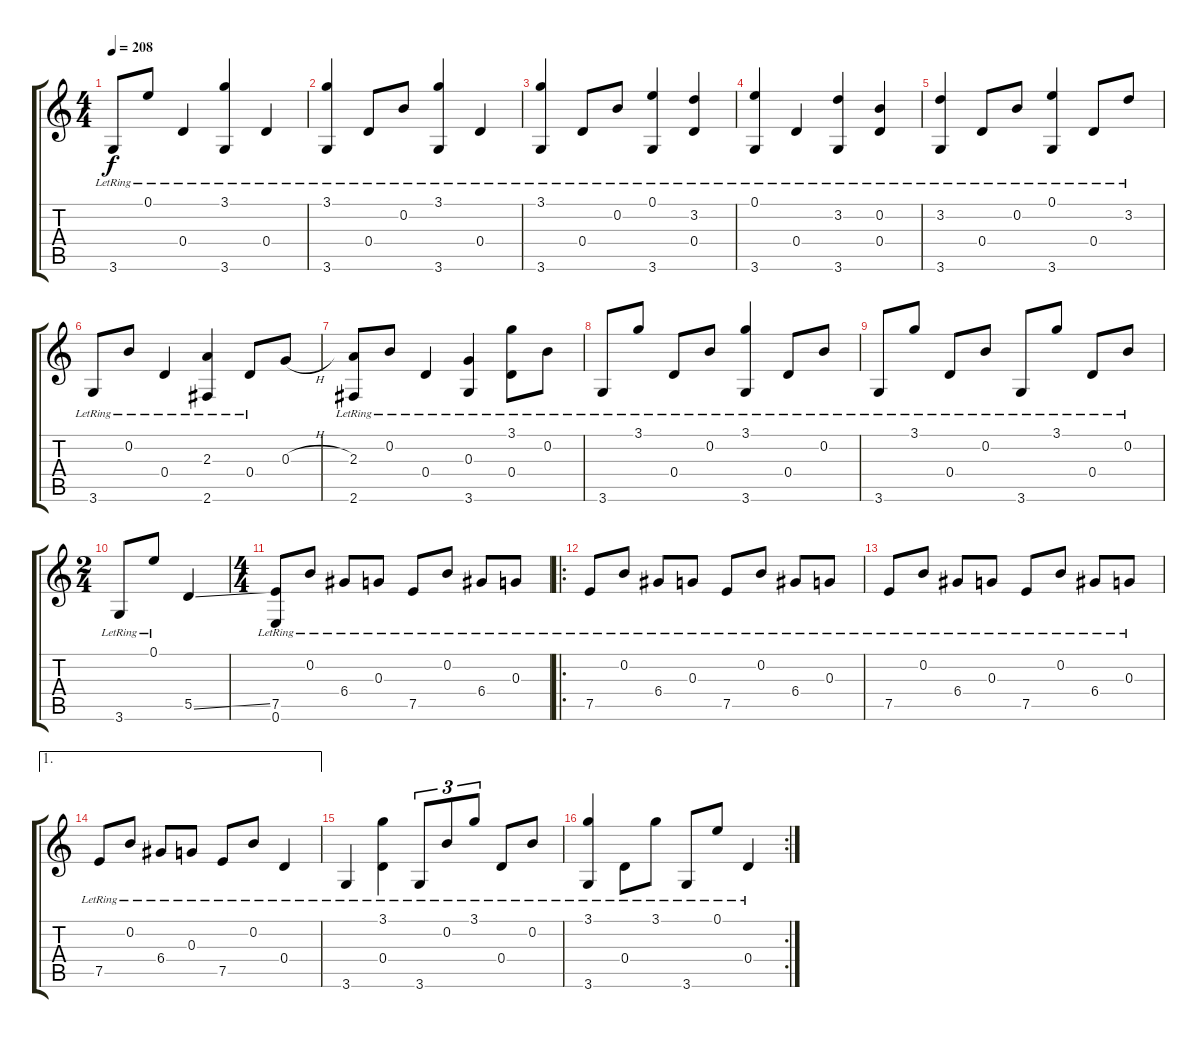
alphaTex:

\track "" {instrument acousticguitarsteel}
\staff {score tabs}
\tuning (E4 B3 G3 D3 A2 E2) {hide}
\ts (4 4)
\tempo 208
\clef g2
\ks c
3.6{lr}.8{dy f} 0.1{lr}.8 0.4{lr}.4 (3.1{lr} 3.6{lr}).4 0.4{lr}.4 |
(3.1{lr} 3.6{lr}).4 0.4{lr}.8 0.2{lr}.8 (3.1{lr} 3.6{lr}).4 0.4{lr}.4 |
(3.1{lr} 3.6{lr}).4 0.4{lr}.8 0.2{lr}.8 (0.1{lr} 3.6{lr}).4 (3.2{lr} 0.4{lr}).4 |
(0.1{lr} 3.6{lr}).4 0.4{lr}.4 (3.2{lr} 3.6{lr}).4 (0.2{lr} 0.4{lr}).4 |
(3.2{lr} 3.6{lr}).4 0.4{lr}.8 0.2{lr}.8 (0.1{lr} 3.6{lr}).4 0.4{lr}.8 3.2{lr}.8 |
3.6{lr}.8 0.2{lr}.8 0.4{lr}.4 (2.3{lr} 2.6{lr}).4 0.4{lr}.8 0.3{h}.8 |
(2.3{lr} 2.6{lr}).8 0.2{lr}.8 0.4{lr}.4 (0.3{lr} 3.6{lr}).4 (3.1{lr} 0.4{lr}).8 0.2{lr}.8 |
3.6{lr}.8 3.1{lr}.8 0.4{lr}.8 0.2{lr}.8 (3.1{lr} 3.6{lr}).4 0.4{lr}.8 0.2{lr}.8 |
3.6{lr}.8 3.1{lr}.8 0.4{lr}.8 0.2{lr}.8 3.6{lr}.8 3.1{lr}.8 0.4{lr}.8 0.2{lr}.8 |
\ts (2 4)
3.6{lr}.8 0.1{lr}.8 5.5{ss}.4 |
\ts (4 4)
(7.5{lr} 0.6{lr}).8 0.2{lr}.8 6.4{lr}.8 0.3{lr}.8 7.5{lr}.8 0.2{lr}.8 6.4{lr}.8 0.3{lr}.8 |
\ro
7.5{lr}.8 0.2{lr}.8 6.4{lr}.8 0.3{lr}.8 7.5{lr}.8 0.2{lr}.8 6.4{lr}.8 0.3{lr}.8 |
7.5{lr}.8 0.2{lr}.8 6.4{lr}.8 0.3{lr}.8 7.5{lr}.8 0.2{lr}.8 6.4{lr}.8 0.3{lr}.8 |
\ae 1
7.5{lr}.8 0.2{lr}.8 6.4{lr}.8 0.3{lr}.8 7.5{lr}.8 0.2{lr}.8 0.4{lr}.4 |
3.6{lr}.4 (3.1{lr} 0.4{lr}).4 3.6{lr}.8{tu (3 2)} 0.2{lr}.8{tu (3 2)} 3.1{lr}.8{tu (3 2)} 0.4{lr}.8 0.2{lr}.8 |
\rc 2
(3.1{lr} 3.6{lr}).4 0.4{lr}.8 3.1{lr}.8 3.6{lr}.8 0.1{lr}.8 0.4{lr}.4
